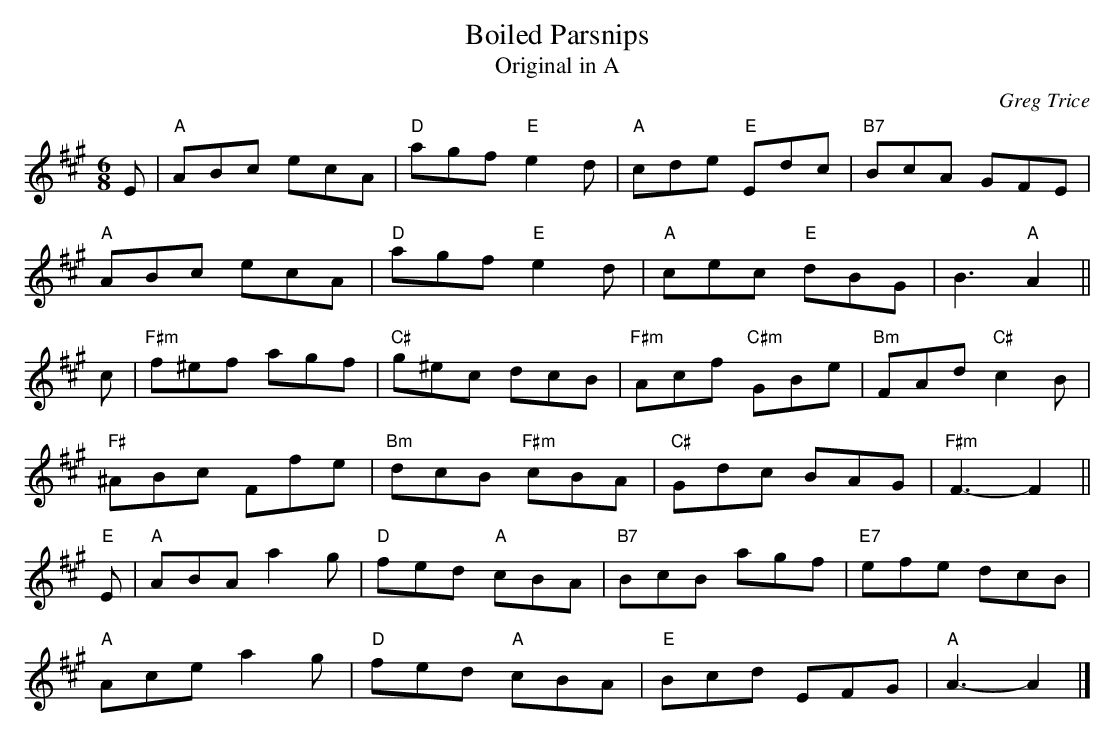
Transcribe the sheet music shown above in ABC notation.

X:1
T: Boiled Parsnips
T: Original in A
C: Greg Trice
M: 6/8
L: 1/8
K: A
E | "A"ABc ecA | "D"agf "E"e2d | "A"cde "E"Edc | "B7"BcA GFE |
"A"ABc ecA | "D"agf "E"e2d |"A"cec "E"dBG | B3 "A"A2 ||
c |"F#m"f^ef agf |"C#"g^ec dcB | "F#m"Acf "C#m"GBe |"Bm"FAd "C#"c2B |
"F#"^ABc Ffe | "Bm"dcB "F#m"cBA |"C#"Gdc BAG |"F#m"F3-F2 ||
"E"E |"A" ABA a2g |"D"fed "A"cBA| "B7"BcB agf | "E7"efe dcB |
"A"Ace a2g| "D"fed "A"cBA | "E"Bcd EFG | "A"A3-A2 |]
